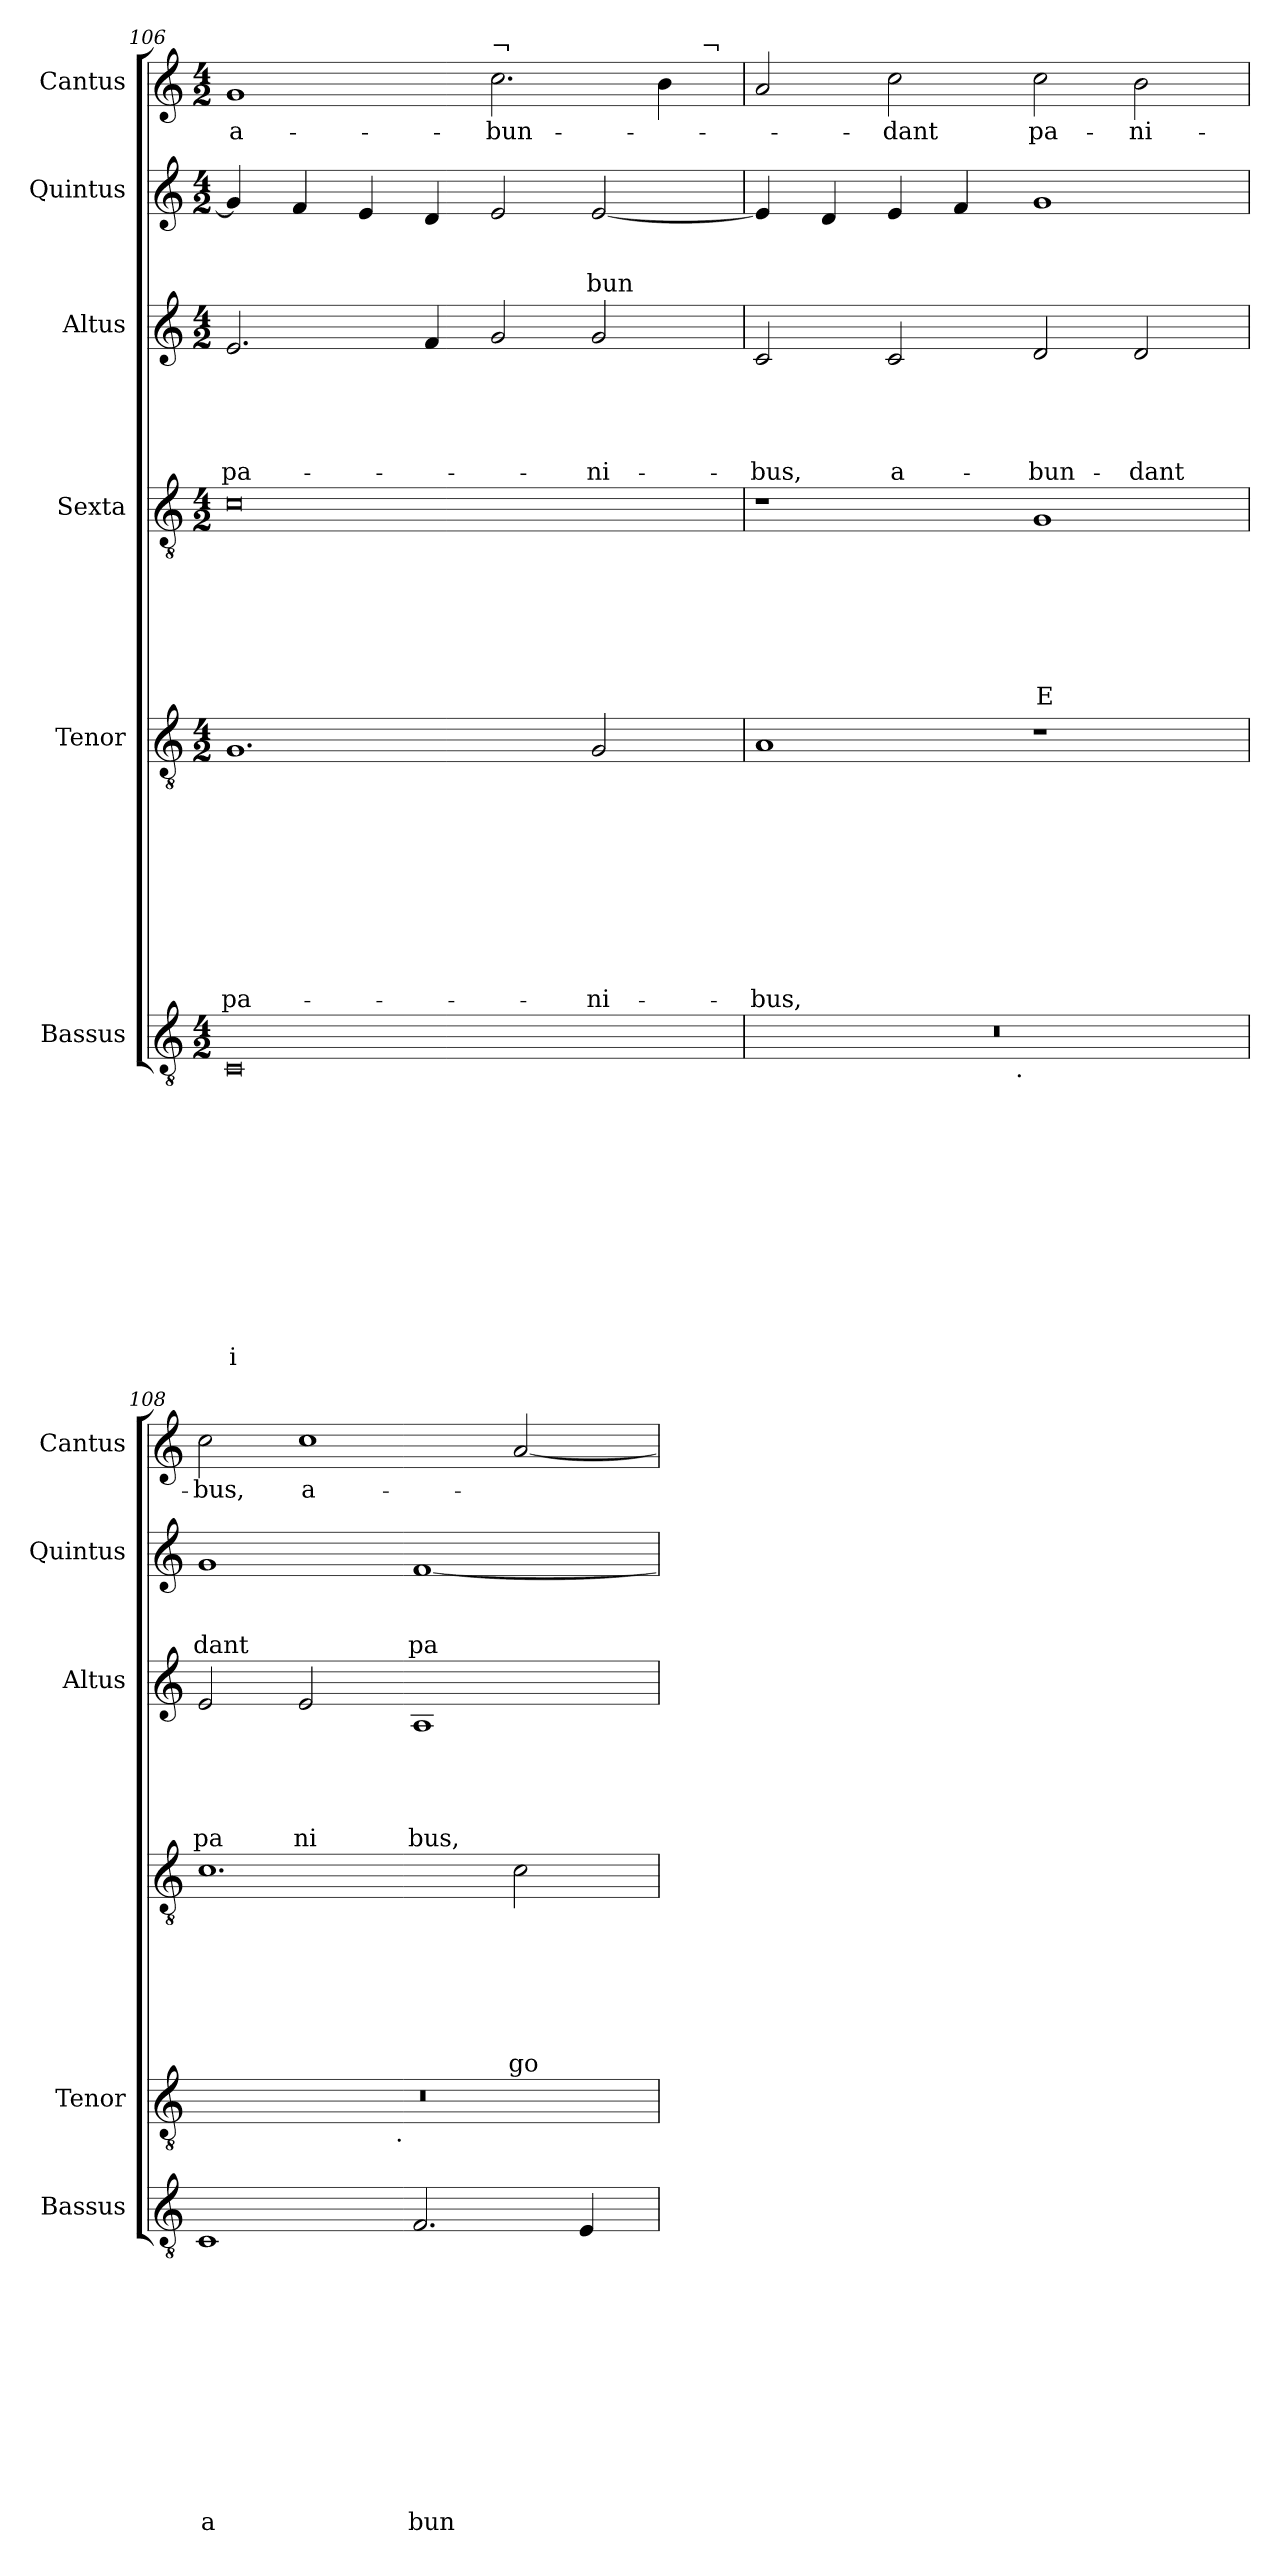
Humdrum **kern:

**kern	**text	**text	**text	**text	**text	**text	**text	**text	**text	**text	**text	**text	**kern	**text	**text	**text	**text	**text	**text	**text	**text	**text	**text	**kern	**text	**text	**text	**text	**text	**text	**text	**kern	**text	**text	**text	**text	**text	**kern	**text	**text	**text	**kern	**text
*part6	*part6	*part6	*part6	*part6	*part6	*part6	*part6	*part6	*part6	*part6	*part6	*part6	*part5	*part5	*part5	*part5	*part5	*part5	*part5	*part5	*part5	*part5	*part5	*part4	*part4	*part4	*part4	*part4	*part4	*part4	*part4	*part3	*part3	*part3	*part3	*part3	*part3	*part2	*part2	*part2	*part2	*part1	*part1
*staff6	*staff6	*staff6	*staff6	*staff6	*staff6	*staff6	*staff6	*staff6	*staff6	*staff6	*staff6	*staff6	*staff5	*staff5	*staff5	*staff5	*staff5	*staff5	*staff5	*staff5	*staff5	*staff5	*staff5	*staff4	*staff4	*staff4	*staff4	*staff4	*staff4	*staff4	*staff4	*staff3	*staff3	*staff3	*staff3	*staff3	*staff3	*staff2	*staff2	*staff2	*staff2	*staff1	*staff1
*I"Bassus	*	*	*	*	*	*	*	*	*	*	*	*	*I"Tenor	*	*	*	*	*	*	*	*	*	*	*I"Sexta	*	*	*	*	*	*	*	*I"Altus	*	*	*	*	*	*I"Quintus	*	*	*	*I"Cantus	*
*I'Bassus	*	*	*	*	*	*	*	*	*	*	*	*	*I'Tenor	*	*	*	*	*	*	*	*	*	*	*	*	*	*	*	*	*	*	*I'Altus	*	*	*	*	*	*I'Quintus	*	*	*	*I'Cantus	*
*clefGv2	*	*	*	*	*	*	*	*	*	*	*	*	*clefGv2	*	*	*	*	*	*	*	*	*	*	*clefGv2	*	*	*	*	*	*	*	*clefG2	*	*	*	*	*	*clefG2	*	*	*	*clefG2	*
*k[]	*	*	*	*	*	*	*	*	*	*	*	*	*k[]	*	*	*	*	*	*	*	*	*	*	*k[]	*	*	*	*	*	*	*	*k[]	*	*	*	*	*	*k[]	*	*	*	*k[]	*
*C:	*	*	*	*	*	*	*	*	*	*	*	*	*C:	*	*	*	*	*	*	*	*	*	*	*C:	*	*	*	*	*	*	*	*C:	*	*	*	*	*	*C:	*	*	*	*C:	*
*M4/2	*	*	*	*	*	*	*	*	*	*	*	*	*M4/2	*	*	*	*	*	*	*	*	*	*	*M4/2	*	*	*	*	*	*	*	*M4/2	*	*	*	*	*	*M4/2	*	*	*	*M4/2	*
=106	=106	=106	=106	=106	=106	=106	=106	=106	=106	=106	=106	=106	=106	=106	=106	=106	=106	=106	=106	=106	=106	=106	=106	=106	=106	=106	=106	=106	=106	=106	=106	=106	=106	=106	=106	=106	=106	=106	=106	=106	=106	=106	=106
!	!	!	!	!	!	!	!	!	!	!	!	!LO:LY:b	!	!	!	!	!	!	!	!	!	!	!LO:LY:b	!	!	!	!	!	!	!	!	!	!	!	!	!	!LO:LY:b	!	!	!	!	!	!LO:LY:b
*	*	*	*	*	*	*	*	*	*	*	*	*	*	*	*	*	*	*	*	*	*	*	*	*	*	*	*	*	*	*	*	*	*	*	*	*	*	*	*	*	*	*^	*
0C	.	.	.	.	.	.	.	.	.	.	.	-i	1.G	.	.	.	.	.	.	.	.	.	pa-	0c	.	.	.	.	.	.	.	2.e/	.	.	.	.	pa-	4g/]	.	.	.	1g	1...ryy	a-
.	.	.	.	.	.	.	.	.	.	.	.	.	.	.	.	.	.	.	.	.	.	.	.	.	.	.	.	.	.	.	.	.	.	.	.	.	.	4f/	.	.	.	.	.	.
.	.	.	.	.	.	.	.	.	.	.	.	.	.	.	.	.	.	.	.	.	.	.	.	.	.	.	.	.	.	.	.	.	.	.	.	.	.	4e/	.	.	.	.	.	.
.	.	.	.	.	.	.	.	.	.	.	.	.	.	.	.	.	.	.	.	.	.	.	.	.	.	.	.	.	.	.	.	4f/	.	.	.	.	.	4d/	.	.	.	.	.	.
!	!	!	!	!	!	!	!	!	!	!	!	!	!	!	!	!	!	!	!	!	!	!	!	!	!	!	!	!	!	!	!	!	!	!	!	!	!	!	!	!	!	!LO:TX:a:t=¬	!	!
!	!	!	!	!	!	!	!	!	!	!	!	!	!	!	!	!	!	!	!	!	!	!	!	!	!	!	!	!	!	!	!	!	!	!	!	!	!	!	!	!	!	!	!	!LO:LY:b
.	.	.	.	.	.	.	.	.	.	.	.	.	.	.	.	.	.	.	.	.	.	.	.	.	.	.	.	.	.	.	.	2g/	.	.	.	.	.	2e/	.	.	.	2.cc\	.	-bun-
!	!	!	!	!	!	!	!	!	!	!	!	!	!	!	!	!	!	!	!	!	!	!	!LO:LY:b	!	!	!	!	!	!	!	!	!	!	!	!	!	!LO:LY:b	!	!	!	!LO:LY:b	!	!	!
.	.	.	.	.	.	.	.	.	.	.	.	.	2G/	.	.	.	.	.	.	.	.	.	-ni-	.	.	.	.	.	.	.	.	2g/	.	.	.	.	-ni-	[<2e/	.	.	bun	.	.	.
.	.	.	.	.	.	.	.	.	.	.	.	.	.	.	.	.	.	.	.	.	.	.	.	.	.	.	.	.	.	.	.	.	.	.	.	.	.	.	.	.	.	4b\	.	.
!	!	!	!	!	!	!	!	!	!	!	!	!	!	!	!	!	!	!	!	!	!	!	!	!	!	!	!	!	!	!	!	!	!	!	!	!	!	!	!	!	!	!	!LO:TX:a:t=¬	!
.	.	.	.	.	.	.	.	.	.	.	.	.	.	.	.	.	.	.	.	.	.	.	.	.	.	.	.	.	.	.	.	.	.	.	.	.	.	.	.	.	.	.	8ryy	.
=107	=107	=107	=107	=107	=107	=107	=107	=107	=107	=107	=107	=107	=107	=107	=107	=107	=107	=107	=107	=107	=107	=107	=107	=107	=107	=107	=107	=107	=107	=107	=107	=107	=107	=107	=107	=107	=107	=107	=107	=107	=107	=107	=107	=107
!	!	!	!	!	!	!	!	!	!	!	!	!	!	!	!	!	!	!	!	!	!	!	!LO:LY:b	!	!	!	!	!	!	!	!	!	!	!	!	!	!LO:LY:b	!	!	!	!	!	!	!
*^	*	*	*	*	*	*	*	*	*	*	*	*	*	*	*	*	*	*	*	*	*	*	*	*	*	*	*	*	*	*	*	*	*	*	*	*	*	*	*	*	*	*v	*v	*
0r	2ryy	.	.	.	.	.	.	.	.	.	.	.	.	1A	.	.	.	.	.	.	.	.	.	-bus,	1r	.	.	.	.	.	.	.	2c/	.	.	.	.	-bus,	4e/]	.	.	.	2a/	.
.	.	.	.	.	.	.	.	.	.	.	.	.	.	.	.	.	.	.	.	.	.	.	.	.	.	.	.	.	.	.	.	.	.	.	.	.	.	.	4d/	.	.	.	.	.
!	!	!	!	!	!	!	!	!	!	!	!	!	!	!	!	!	!	!	!	!	!	!	!	!	!	!	!	!	!	!	!	!	!	!	!	!	!	!LO:LY:b	!	!	!	!	!	!LO:LY:b
.	4...ryy	.	.	.	.	.	.	.	.	.	.	.	.	.	.	.	.	.	.	.	.	.	.	.	.	.	.	.	.	.	.	.	2c/	.	.	.	.	a-	4e/	.	.	.	2cc\	-dant
.	.	.	.	.	.	.	.	.	.	.	.	.	.	.	.	.	.	.	.	.	.	.	.	.	.	.	.	.	.	.	.	.	.	.	.	.	.	.	4f/	.	.	.	.	.
!	!LO:TX:b:t=.	!	!	!	!	!	!	!	!	!	!	!	!	!	!	!	!	!	!	!	!	!	!	!	!	!	!	!	!	!	!	!	!	!	!	!	!	!	!	!	!	!	!	!
.	1ryy	.	.	.	.	.	.	.	.	.	.	.	.	.	.	.	.	.	.	.	.	.	.	.	.	.	.	.	.	.	.	.	.	.	.	.	.	.	.	.	.	.	.	.
!	!	!	!	!	!	!	!	!	!	!	!	!	!	!	!	!	!	!	!	!	!	!	!	!	!	!	!	!	!	!	!	!LO:LY:b	!	!	!	!	!	!LO:LY:b	!	!	!	!	!	!LO:LY:b
.	.	.	.	.	.	.	.	.	.	.	.	.	.	1r	.	.	.	.	.	.	.	.	.	.	1G	.	.	.	.	.	.	E	2d/	.	.	.	.	-bun-	1g	.	.	.	2cc\	pa-
!	!	!	!	!	!	!	!	!	!	!	!	!	!	!	!	!	!	!	!	!	!	!	!	!	!	!	!	!	!	!	!	!	!	!	!	!	!	!LO:LY:b	!	!	!	!	!	!LO:LY:b
.	.	.	.	.	.	.	.	.	.	.	.	.	.	.	.	.	.	.	.	.	.	.	.	.	.	.	.	.	.	.	.	.	2d/	.	.	.	.	-dant	.	.	.	.	2b\	-ni-
.	32ryy	.	.	.	.	.	.	.	.	.	.	.	.	.	.	.	.	.	.	.	.	.	.	.	.	.	.	.	.	.	.	.	.	.	.	.	.	.	.	.	.	.	.	.
!!LO:PB:g=z
=108	=108	=108	=108	=108	=108	=108	=108	=108	=108	=108	=108	=108	=108	=108	=108	=108	=108	=108	=108	=108	=108	=108	=108	=108	=108	=108	=108	=108	=108	=108	=108	=108	=108	=108	=108	=108	=108	=108	=108	=108	=108	=108	=108	=108
!	!	!	!	!	!	!	!	!	!	!	!	!	!LO:LY:b	!	!	!	!	!	!	!	!	!	!	!	!	!	!	!	!	!	!	!	!	!	!	!	!	!LO:LY:b	!	!	!	!LO:LY:b	!	!LO:LY:b
*v	*v	*	*	*	*	*	*	*	*	*	*	*	*	*^	*	*	*	*	*	*	*	*	*	*	*	*	*	*	*	*	*	*	*	*	*	*	*	*	*	*	*	*	*	*
1C	.	.	.	.	.	.	.	.	.	.	.	a	0r	2ryy	.	.	.	.	.	.	.	.	.	.	1.c	.	.	.	.	.	.	.	2e/	.	.	.	.	pa	1g	.	.	dant	2cc\	-bus,
!	!	!	!	!	!	!	!	!	!	!	!	!	!	!	!	!	!	!	!	!	!	!	!	!	!	!	!	!	!	!	!	!	!	!	!	!	!	!LO:LY:b	!	!	!	!	!	!LO:LY:b:rj
.	.	.	.	.	.	.	.	.	.	.	.	.	.	4...ryy	.	.	.	.	.	.	.	.	.	.	.	.	.	.	.	.	.	.	2e/	.	.	.	.	ni	.	.	.	.	1cc	a-
!	!	!	!	!	!	!	!	!	!	!	!	!	!	!LO:TX:b:t=.	!	!	!	!	!	!	!	!	!	!	!	!	!	!	!	!	!	!	!	!	!	!	!	!	!	!	!	!	!	!
.	.	.	.	.	.	.	.	.	.	.	.	.	.	1ryy	.	.	.	.	.	.	.	.	.	.	.	.	.	.	.	.	.	.	.	.	.	.	.	.	.	.	.	.	.	.
!	!	!	!	!	!	!	!	!	!	!	!	!LO:LY:b	!	!	!	!	!	!	!	!	!	!	!	!	!	!	!	!	!	!	!	!	!	!	!	!	!	!LO:LY:b	!	!	!	!LO:LY:b	!	!
2.F/	.	.	.	.	.	.	.	.	.	.	.	bun	.	.	.	.	.	.	.	.	.	.	.	.	.	.	.	.	.	.	.	.	1A	.	.	.	.	bus,	[<1f	.	.	pa	.	.
!	!	!	!	!	!	!	!	!	!	!	!	!	!	!	!	!	!	!	!	!	!	!	!	!	!	!	!	!	!	!	!	!LO:LY:b	!	!	!	!	!	!	!	!	!	!	!	!
.	.	.	.	.	.	.	.	.	.	.	.	.	.	.	.	.	.	.	.	.	.	.	.	.	2c\	.	.	.	.	.	.	go	.	.	.	.	.	.	.	.	.	.	[<2a/	.
4E/	.	.	.	.	.	.	.	.	.	.	.	.	.	.	.	.	.	.	.	.	.	.	.	.	.	.	.	.	.	.	.	.	.	.	.	.	.	.	.	.	.	.	.	.
.	.	.	.	.	.	.	.	.	.	.	.	.	.	32ryy	.	.	.	.	.	.	.	.	.	.	.	.	.	.	.	.	.	.	.	.	.	.	.	.	.	.	.	.	.	.
*	*	*	*	*	*	*	*	*	*	*	*	*	*v	*v	*	*	*	*	*	*	*	*	*	*	*	*	*	*	*	*	*	*	*	*	*	*	*	*	*	*	*	*	*	*
=	=	=	=	=	=	=	=	=	=	=	=	=	=	=	=	=	=	=	=	=	=	=	=	=	=	=	=	=	=	=	=	=	=	=	=	=	=	=	=	=	=	=	=
*-	*-	*-	*-	*-	*-	*-	*-	*-	*-	*-	*-	*-	*-	*-	*-	*-	*-	*-	*-	*-	*-	*-	*-	*-	*-	*-	*-	*-	*-	*-	*-	*-	*-	*-	*-	*-	*-	*-	*-	*-	*-	*-	*-
